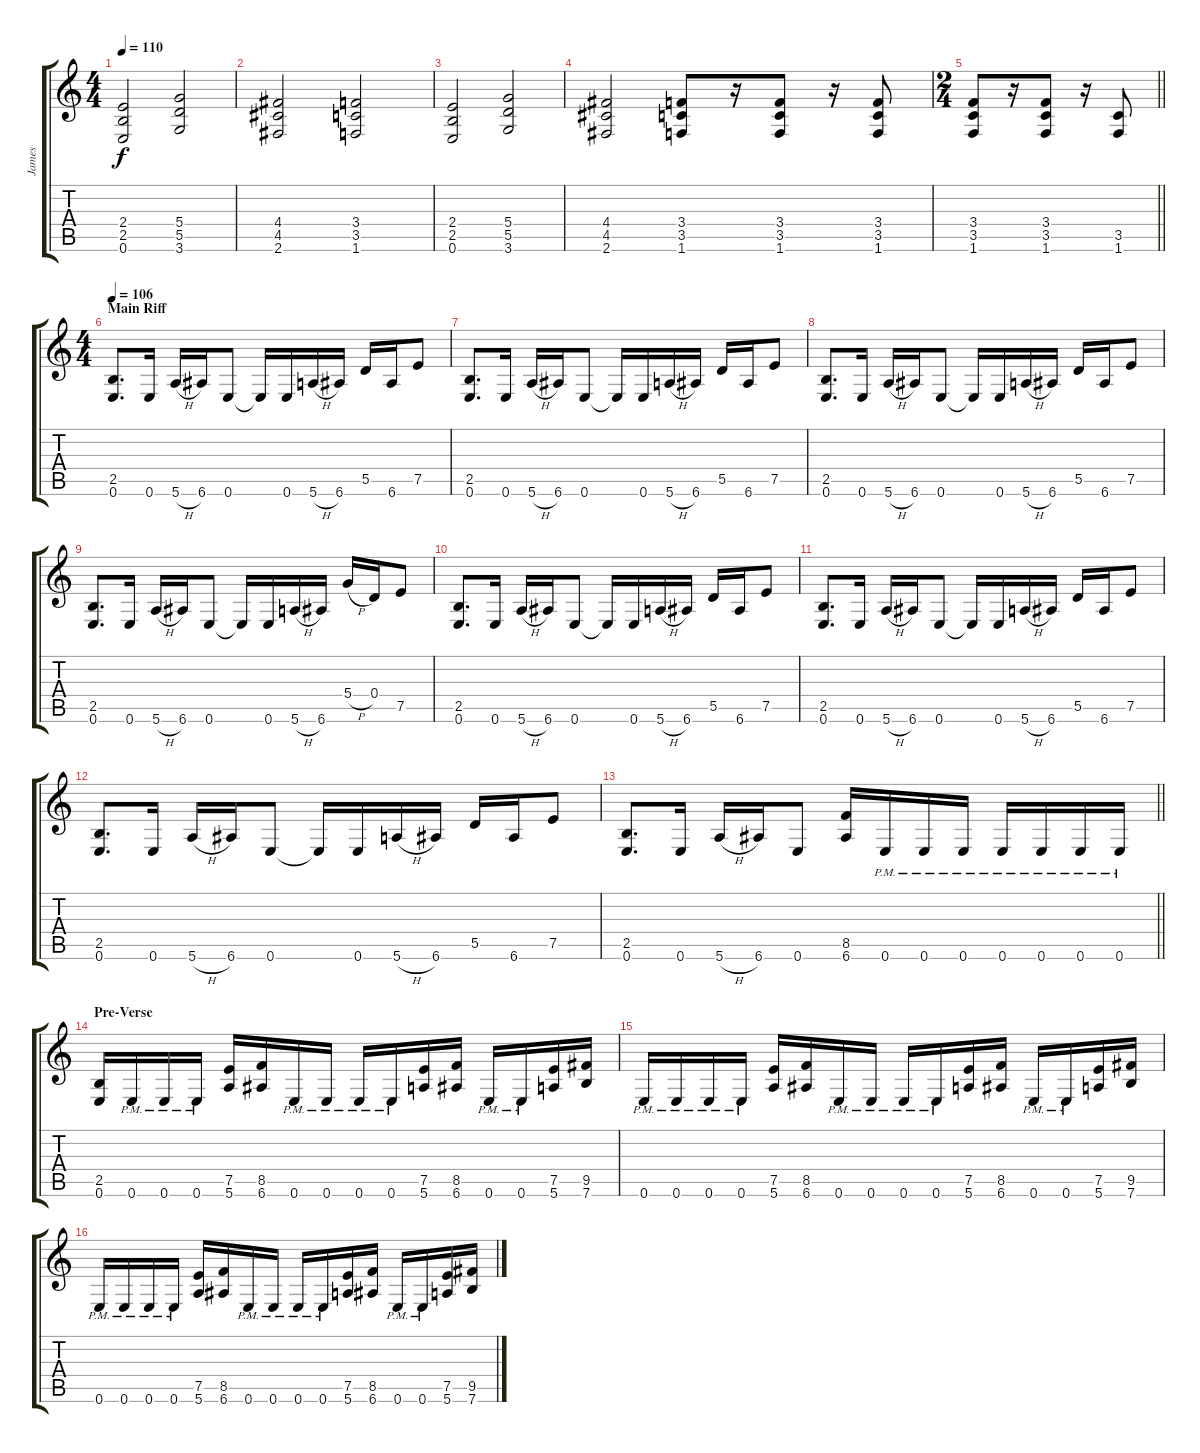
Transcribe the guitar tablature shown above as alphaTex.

\track ("James" "James") {instrument distortionguitar}
\staff {score tabs}
\tuning (E4 B3 G3 D3 A2 E2) {hide}
\ts (4 4)
\tempo 110
\clef g2
\ks c
(2.4 2.5 0.6).2{dy f} (5.4 5.5 3.6).2 |
(4.4 4.5 2.6).2 (3.4 3.5 1.6).2 |
(2.4 2.5 0.6).2 (5.4 5.5 3.6).2 |
(4.4 4.5 2.6).2 (3.4 3.5 1.6).8 r.16 (3.4 3.5 1.6).8 r.16 (3.4 3.5 1.6).8 |
\ts (2 4)
\barLineRight lightlight
(3.4 3.5 1.6).8 r.16 (3.4 3.5 1.6).8 r.16 (3.5 1.6).8 |
\ts (4 4)
\section ("" "Main Riff")
\tempo 106
(2.5 0.6).8{d} 0.6.16 5.6{h}.16 6.6.16 0.6.8 0.6{t}.16 0.6.16 5.6{h}.16 6.6.16 5.5.16 6.6.16 7.5.8 |
(2.5 0.6).8{d} 0.6.16 5.6{h}.16 6.6.16 0.6.8 0.6{t}.16 0.6.16 5.6{h}.16 6.6.16 5.5.16 6.6.16 7.5.8 |
(2.5 0.6).8{d} 0.6.16 5.6{h}.16 6.6.16 0.6.8 0.6{t}.16 0.6.16 5.6{h}.16 6.6.16 5.5.16 6.6.16 7.5.8 |
(2.5 0.6).8{d} 0.6.16 5.6{h}.16 6.6.16 0.6.8 0.6{t}.16 0.6.16 5.6{h}.16 6.6.16 5.4{h}.16 0.4.16 7.5.8 |
(2.5 0.6).8{d} 0.6.16 5.6{h}.16 6.6.16 0.6.8 0.6{t}.16 0.6.16 5.6{h}.16 6.6.16 5.5.16 6.6.16 7.5.8 |
(2.5 0.6).8{d} 0.6.16 5.6{h}.16 6.6.16 0.6.8 0.6{t}.16 0.6.16 5.6{h}.16 6.6.16 5.5.16 6.6.16 7.5.8 |
(2.5 0.6).8{d} 0.6.16 5.6{h}.16 6.6.16 0.6.8 0.6{t}.16 0.6.16 5.6{h}.16 6.6.16 5.5.16 6.6.16 7.5.8 |
\barLineRight lightlight
(2.5 0.6).8{d} 0.6.16 5.6{h}.16 6.6.16 0.6.8 (8.5 6.6).16 0.6{pm}.16 0.6{pm}.16 0.6{pm}.16 0.6{pm}.16 0.6{pm}.16 0.6{pm}.16 0.6{pm}.16 |
\section ("" "Pre-Verse")
(2.5 0.6).16 0.6{pm}.16 0.6{pm}.16 0.6{pm}.16 (7.5 5.6).16 (8.5 6.6).16 0.6{pm}.16 0.6{pm}.16 0.6{pm}.16 0.6{pm}.16 (7.5 5.6).16 (8.5 6.6).16 0.6{pm}.16 0.6{pm}.16 (7.5 5.6).16 (9.5 7.6).16 |
0.6{pm}.16 0.6{pm}.16 0.6{pm}.16 0.6{pm}.16 (7.5 5.6).16 (8.5 6.6).16 0.6{pm}.16 0.6{pm}.16 0.6{pm}.16 0.6{pm}.16 (7.5 5.6).16 (8.5 6.6).16 0.6{pm}.16 0.6{pm}.16 (7.5 5.6).16 (9.5 7.6).16 |
0.6{pm}.16 0.6{pm}.16 0.6{pm}.16 0.6{pm}.16 (7.5 5.6).16 (8.5 6.6).16 0.6{pm}.16 0.6{pm}.16 0.6{pm}.16 0.6{pm}.16 (7.5 5.6).16 (8.5 6.6).16 0.6{pm}.16 0.6{pm}.16 (7.5 5.6).16 (9.5 7.6).16
